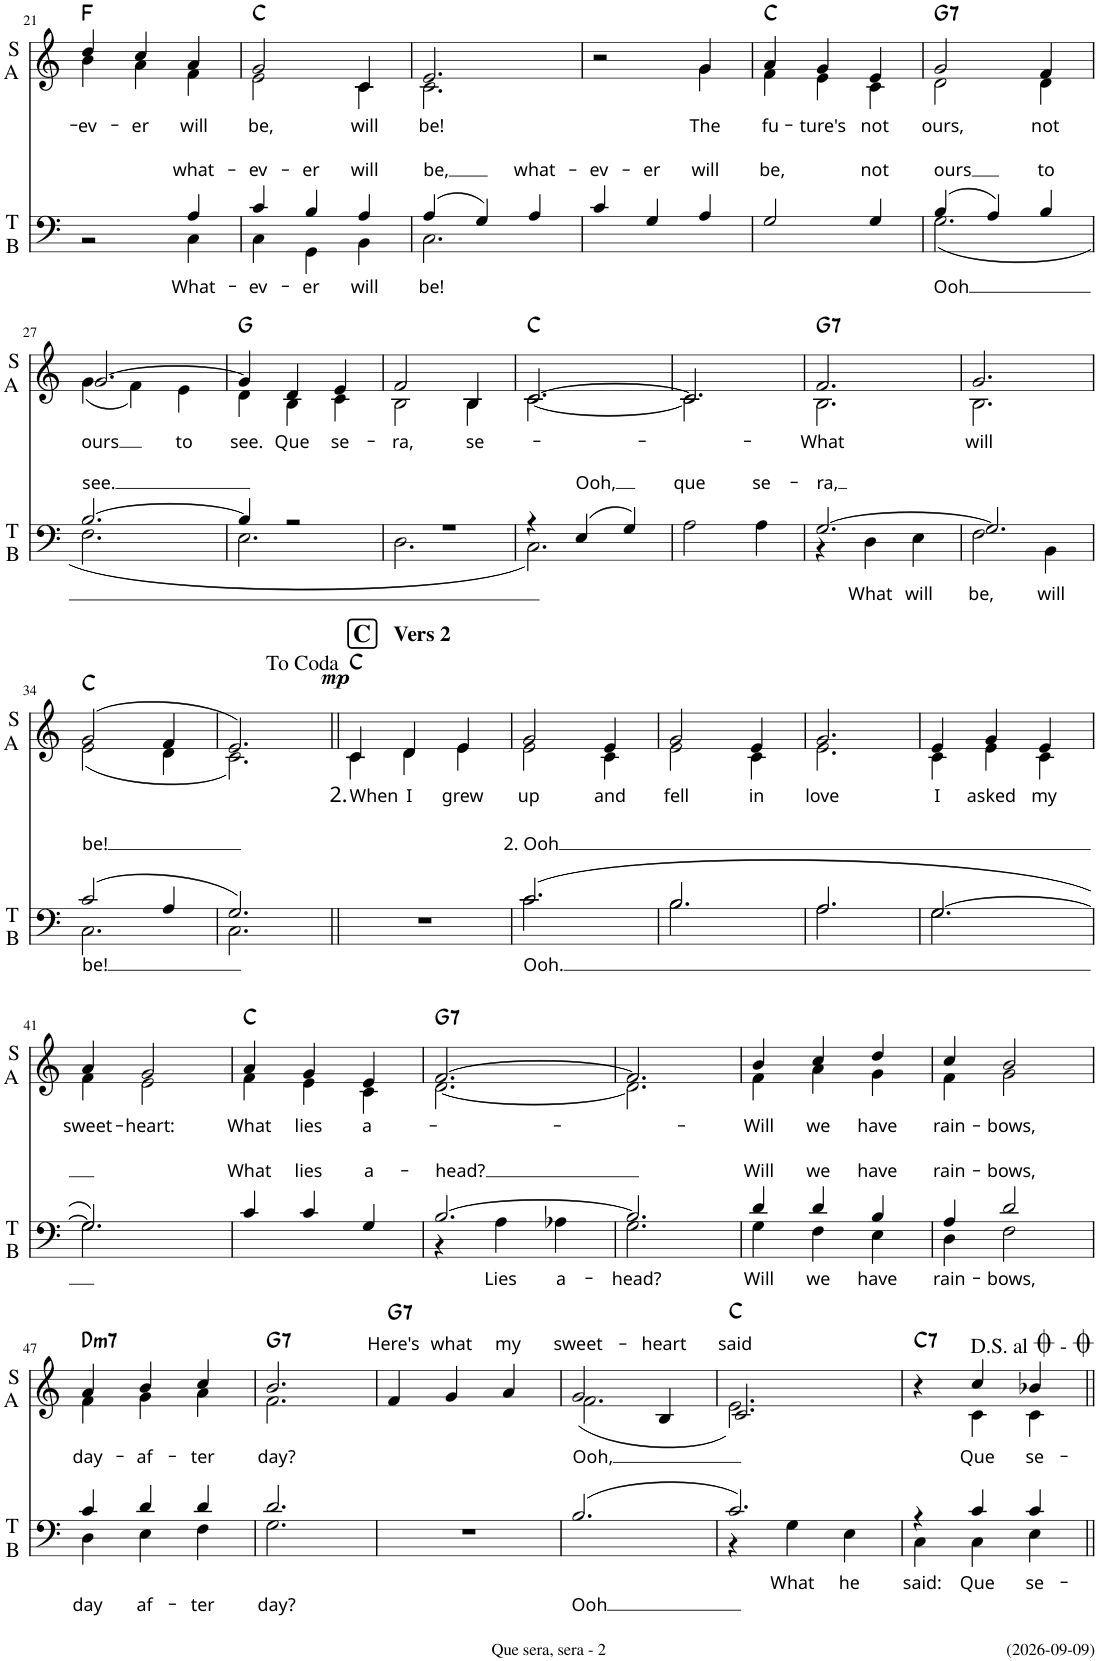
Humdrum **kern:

**kern	**text	**text	**kern	**text	**dynam	**harte
*part2	*part2	*part2	*part1	*part1	*part1	*part1
*staff2	*staff2	*staff2	*staff1	*staff1	*staff1	*
*I"Tenor Bass	*	*	*I"Sopran Alt	*	*	*
*I'T B	*	*	*I'S A	*	*	*
!!LO:PB:g=z
*clefF4	*	*	*clefG2	*	*	*
*k[]	*	*	*k[]	*	*	*
*M3/4	*	*	*M3/4	*	*	*
=21	=21	=21	=21	=21	=21	=21
*^	*	*	*^	*	*	*
!	!	!	!	!	!	!LO:LY:b	!	!
2ryy	2r	.	.	4dd/	4b\	ev-	.	F:maj
!	!	!	!	!	!	!LO:LY:b	!	!
.	.	.	.	4cc/	4a\	-er	.	.
!	!	!LO:LY:a	!	!	!	!	!	!
!	!	!LO:LY:b	!	!	!	!LO:LY:b	!	!
4A/	4C\	What-	.	4a/	4f\	will	.	.
=22	=22	=22	=22	=22	=22	=22	=22	=22
!	!	!LO:LY:a	!	!	!	!	!	!
!	!	!LO:LY:b	!	!	!	!LO:LY:b	!	!
4c/	4C\	-ev-	.	2g/	2e\	be,	.	C:maj
!	!	!LO:LY:a	!	!	!	!	!	!
!	!	!LO:LY:b	!	!	!	!	!	!
4B/	4GG\	-er	.	.	.	.	.	.
!	!	!LO:LY:a	!	!	!	!	!	!
!	!	!LO:LY:b	!	!	!	!LO:LY:b	!	!
4A/	4BB\	will	.	4c/	4c\	will	.	.
=23	=23	=23	=23	=23	=23	=23	=23	=23
!	!	!LO:LY:a	!	!	!	!	!	!
!	!	!LO:LY:b	!	!	!	!LO:LY:b	!	!
(>4A/	2.C\	be!	.	2.e/	2.c\	be!	.	.
4G/)	.	.	.	.	.	.	.	.
!	!	!LO:LY:a	!	!	!	!	!	!
4A/	.	what-	.	.	.	.	.	.
*v	*v	*	*	*	*	*	*	*
=24	=24	=24	=24	=24	=24	=24	=24
!	!LO:LY:a	!	!	!	!	!	!
4c/	-ev-	.	2r	2ryy	.	.	.
!	!LO:LY:a	!	!	!	!	!	!
4G/	-er	.	.	.	.	.	.
!	!LO:LY:a	!	!	!	!LO:LY:b	!	!
4A/	will	.	4g/	4g\	The	.	.
=25	=25	=25	=25	=25	=25	=25	=25
!	!LO:LY:a	!	!	!	!LO:LY:b	!	!
2G/	be,	.	4a/	4f\	fu-	.	C:maj
!	!	!	!	!	!LO:LY:b	!	!
.	.	.	4g/	4e\	-ture's	.	.
!	!LO:LY:a	!	!	!	!LO:LY:b	!	!
4G/	not	.	4e/	4c\	not	.	.
=26	=26	=26	=26	=26	=26	=26	=26
!	!LO:LY:a	!	!	!	!	!	!
*^	*	*	*	*	*	*	*
!	!	!LO:LY:b	!	!	!	!LO:LY:b	!	!LO:H:kt=7
(>4B/	(<2.G\	Ooh	.	2g/	2d\	ours,	.	G:7
4A/)	.	.	.	.	.	.	.	.
!	!	!LO:LY:a	!	!	!	!LO:LY:b	!	!
4B/	.	to	.	4f/	4d\	not	.	.
!!LO:LB:g=z	!!
=27	=27	=27	=27	=27	=27	=27	=27	=27
!	!	!LO:LY:a	!	!	!	!LO:LY:b	!	!
[>2.B/	2.F\	see.	.	[>2.g/	(<4g\	ours	.	.
.	.	.	.	.	4f\)	.	.	.
!	!	!	!	!	!	!LO:LY:b	!	!
.	.	.	.	.	4e\	to	.	.
=28	=28	=28	=28	=28	=28	=28	=28	=28
!	!	!	!	!	!	!LO:LY:b	!	!
4B/]	2.E\	.	.	4g/]	4d\	see.	.	G:maj
!	!	!	!	!	!	!LO:LY:b	!	!
2r	.	.	.	4d/	4B\	Que	.	.
!	!	!	!	!	!	!LO:LY:b	!	!
.	.	.	.	4e/	4c\	se-	.	.
=29	=29	=29	=29	=29	=29	=29	=29	=29
!	!	!	!	!	!	!LO:LY:b	!	!
2.r	2.D\	.	.	2f/	2B\	-ra,	.	.
!	!	!	!	!	!	!LO:LY:b	!	!
.	.	.	.	4B/	4B\	se-	.	.
=30	=30	=30	=30	=30	=30	=30	=30	=30
4r	2.C\)	.	.	[>2.c/	[<2.c\	.	.	C:maj
!	!	!LO:LY:a	!	!	!	!	!	!
(>4E/	.	Ooh,	.	.	.	.	.	.
4G/)	.	.	.	.	.	.	.	.
*v	*v	*	*	*	*	*	*	*
=31	=31	=31	=31	=31	=31	=31	=31
!	!LO:LY:a	!	!	!	!	!	!
2A\	que	.	2.c/]	2.c\]	.	.	.
!	!LO:LY:a	!	!	!	!	!	!
4A\	se-	.	.	.	.	.	.
=32	=32	=32	=32	=32	=32	=32	=32
!	!LO:LY:a	!	!	!	!LO:LY:b	!	!LO:H:kt=7
*^	*	*	*	*	*	*	*
[2.G/	4r	-ra,	.	2.f/	2.B\	-What	.	G:7
!	!	!LO:LY:b	!	!	!	!	!	!
.	4D\	What	.	.	.	.	.	.
!	!	!LO:LY:b	!	!	!	!	!	!
.	4E\	will	.	.	.	.	.	.
=33	=33	=33	=33	=33	=33	=33	=33	=33
!	!	!LO:LY:b	!	!	!	!LO:LY:b	!	!
2.G/]	2F\	be,	.	2.g/	2.B\	will	.	.
!	!	!LO:LY:b	!	!	!	!	!	!
.	4BB\	will	.	.	.	.	.	.
!!LO:LB:g=z	!!
=34	=34	=34	=34	=34	=34	=34	=34	=34
!	!	!LO:LY:a	!	!	!	!	!	!
!	!	!LO:LY:b	!	!	!	!	!	!
(>2c/	2.C\	be!	.	(>2g/	(<2e\	.	.	C:maj
4A/	.	.	.	4f/	4d\	.	.	.
=35	=35	=35	=35	=35	=35	=35	=35	=35
2.G/)	2.C\	.	.	2.e/)	2.c\)	.	.	.
!!LO:REH:place=s1:a:B:cj:fs=14:t=C	!!
=36||	=36||	=36||	=36||	=36||	=36||	=36||	=36||	=36||
!	!	!	!	!	!	!LO:LY:b	!LO:DY:a	!
*v	*v	*	*	*	*	*	*	*
2.r	.	.	4c/	4c\	2. When	mp	C:maj
!	!	!	!LO:TX:a:B:t=Vers 2	!	!	!	!
!	!	!	!	!	!LO:LY:b	!	!
.	.	.	4d/	4d\	I	.	.
!	!	!	!	!	!LO:LY:b	!	!
.	.	.	4e/	4e\	grew	.	.
=37	=37	=37	=37	=37	=37	=37	=37
!	!LO:LY:a	!	!	!	!	!	!
*^	*	*	*	*	*	*	*
!	!	!LO:LY:b	!	!	!	!LO:LY:b	!	!
(>2.c/	2.c\	Ooh.	.	2g/	2e\	up	.	.
!	!	!	!	!	!	!LO:LY:b	!	!
.	.	.	.	4e/	4c\	and	.	.
=38	=38	=38	=38	=38	=38	=38	=38	=38
!	!	!	!	!	!	!LO:LY:b	!	!
2.B/	2.B\	.	.	2g/	2e\	fell	.	.
!	!	!	!	!	!	!LO:LY:b	!	!
.	.	.	.	4e/	4c\	in	.	.
=39	=39	=39	=39	=39	=39	=39	=39	=39
!	!	!	!	!	!	!LO:LY:b	!	!
2.A/	2.A\	.	.	2.g/	2.e\	love	.	.
=40	=40	=40	=40	=40	=40	=40	=40	=40
!	!	!	!	!	!	!LO:LY:b	!	!
[>2.G/	2.G\	.	.	4e/	4c\	I	.	.
!	!	!	!	!	!	!LO:LY:b	!	!
.	.	.	.	4g/	4e\	asked	.	.
!	!	!	!	!	!	!LO:LY:b	!	!
.	.	.	.	4e/	4c\	my	.	.
!!LO:LB:g=z	!!
=41	=41	=41	=41	=41	=41	=41	=41	=41
!	!	!	!	!	!	!LO:LY:b	!	!
2.G/])	2.G\	.	.	4a/	4f\	sweet-	.	.
!	!	!	!	!	!	!LO:LY:b	!	!
.	.	.	.	2g/	2e\	-heart:	.	.
*v	*v	*	*	*	*	*	*	*
=42	=42	=42	=42	=42	=42	=42	=42
!	!LO:LY:a	!	!	!	!LO:LY:b	!	!
4c/	What	.	4a/	4f\	What	.	C:maj
!	!LO:LY:a	!	!	!	!LO:LY:b	!	!
4c/	lies	.	4g/	4e\	lies	.	.
!	!LO:LY:a	!	!	!	!LO:LY:b	!	!
4G/	a-	.	4e/	4c\	a-	.	.
=43	=43	=43	=43	=43	=43	=43	=43
!	!LO:LY:a	!	!	!	!	!	!LO:H:kt=7
*^	*	*	*	*	*	*	*
[>2.B/	4r	-head?	.	[2.f/	[<2.d\	.	.	G:7
!	!	!LO:LY:b	!	!	!	!	!	!
.	4A\	Lies	.	.	.	.	.	.
!	!	!LO:LY:b	!	!	!	!	!	!
.	4A-X\	a-	.	.	.	.	.	.
=44	=44	=44	=44	=44	=44	=44	=44	=44
!	!	!LO:LY:b	!	!	!	!	!	!
2.B/]	2.G\	-head?	.	2.f/]	2.d\]	.	.	.
=45	=45	=45	=45	=45	=45	=45	=45	=45
!	!	!LO:LY:a	!	!	!	!	!	!
!	!	!LO:LY:b	!	!	!	!LO:LY:b	!	!
4d/	4G\	Will	.	4b/	4f\	-Will	.	.
!	!	!LO:LY:a	!	!	!	!	!	!
!	!	!LO:LY:b	!	!	!	!LO:LY:b	!	!
4d/	4F\	we	.	4cc/	4a\	we	.	.
!	!	!LO:LY:a	!	!	!	!	!	!
!	!	!LO:LY:b	!	!	!	!LO:LY:b	!	!
4B/	4E\	have	.	4dd/	4g\	have	.	.
=46	=46	=46	=46	=46	=46	=46	=46	=46
!	!	!LO:LY:a	!	!	!	!	!	!
!	!	!LO:LY:b	!	!	!	!LO:LY:b	!	!
4A/	4D\	rain-	.	4cc/	4f\	rain-	.	.
!	!	!LO:LY:a	!	!	!	!	!	!
!	!	!LO:LY:b	!	!	!	!LO:LY:b	!	!
2d/	2F\	-bows,	.	2b/	2g\	-bows,	.	.
!!LO:LB:g=z	!!
=47	=47	=47	=47	=47	=47	=47	=47	=47
!	!	!	!LO:LY:b	!	!	!LO:LY:b	!	!LO:H:kt=m7
4c/	4D\	.	day	4a/	4f\	day-	.	D:min7
!	!	!	!LO:LY:b	!	!	!LO:LY:b	!	!
4d/	4E\	.	af-	4b/	4g\	af-	.	.
!	!	!	!LO:LY:b	!	!	!LO:LY:b	!	!
4d/	4F\	.	-ter	4cc/	4a\	-ter	.	.
=48	=48	=48	=48	=48	=48	=48	=48	=48
!	!	!	!LO:LY:b	!	!	!LO:LY:b	!	!LO:H:kt=7
2.d/	2.G\	.	day?	2.b/	2.f\	day?	.	G:7
=49	=49	=49	=49	=49	=49	=49	=49	=49
!	!	!	!	!	!	!LO:LY:a	!	!LO:H:kt=7
*v	*v	*	*	*	*	*	*	*
*	*	*	*v	*v	*	*	*
2.r	.	.	4f/	Here's	.	G:7
!	!	!	!	!LO:LY:a	!	!
.	.	.	4g/	what	.	.
!	!	!	!	!LO:LY:a	!	!
.	.	.	4a/	my	.	.
=50	=50	=50	=50	=50	=50	=50
!	!	!LO:LY:b	!	!LO:LY:a	!	!
*	*	*	*^	*	*	*
!	!	!	!	!	!LO:LY:b	!	!
(>2.B/	.	Ooh	(<2g/	2.f\	Ooh,	.	.
!	!	!	!	!	!LO:LY:a	!	!
.	.	.	4B/	.	-heart	.	.
=51	=51	=51	=51	=51	=51	=51	=51
*^	*	*	*	*	*	*	*
!	!	!	!	!	!	!LO:LY:a	!	!
2.c/)	4r	.	.	2.c/	2.e\)	said	.	C:maj
!	!	!LO:LY:b	!	!	!	!	!	!
.	4G\	What	.	.	.	.	.	.
!	!	!LO:LY:b	!	!	!	!	!	!
.	4E\	he	.	.	.	.	.	.
=52	=52	=52	=52	=52	=52	=52	=52	=52
!	!	!LO:LY:b	!	!	!	!	!	!LO:H:kt=7
4r	4C\	said:	.	4r	4ryy	.	.	C:7
!	!	!LO:LY:b	!	!	!	!LO:LY:b	!	!
4c/	4C\	Que	.	4cc/	4c\	Que	.	.
!	!	!LO:LY:b	!	!	!	!LO:LY:b	!	!
4c/	4E\	se-	.	4b-X/	4c\	se-	.	.
!	!	!	!	!	!LO:TX:a:t=-	!	!	!
!	!	!	!	!	!LO:TX:a:t=D.S. al	!	!	!
*v	*v	*	*	*	*	*	*	*
*	*	*	*v	*v	*	*	*
=||	=||	=||	=||	=||	=||	=||
*-	*-	*-	*-	*-	*-	*-
